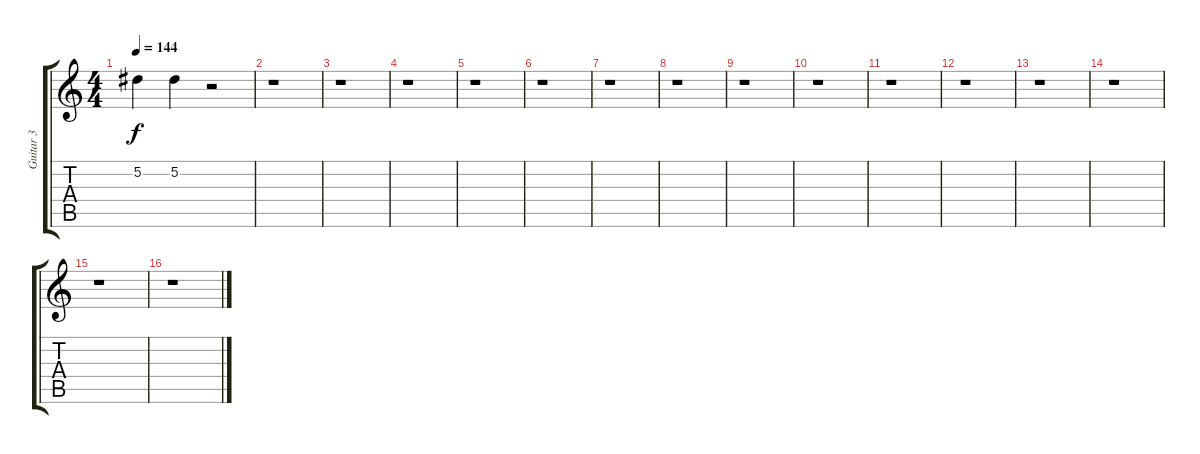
\track ("Guitar 3" "Guitar 3") {instrument distortionguitar}
\staff {score tabs}
\tuning (Eb4 Bb3 Gb3 Db3 Ab2 Eb2) {hide}
\ts (4 4)
\tempo 144
\clef g2
\ks c
5.2{t}.4{dy f} 5.2.4 r.2 |
r.1 |
r.1 |
r.1 |
r.1 |
r.1 |
r.1 |
r.1 |
r.1 |
r.1 |
r.1 |
r.1 |
r.1 |
r.1 |
r.1 |
r.1
